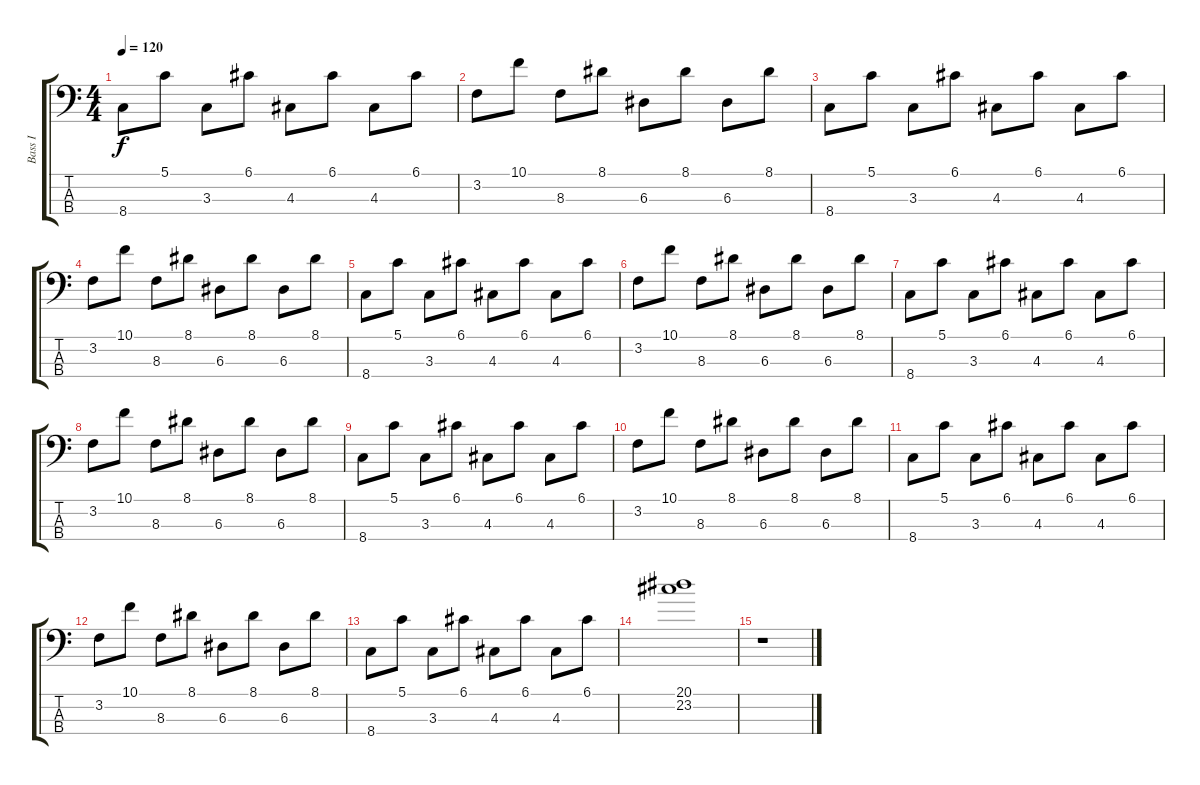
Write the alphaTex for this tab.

\track ("Bass I" "Bass I") {instrument acousticbass}
\staff {score tabs}
\tuning (G2 D2 A1 E1) {hide}
\ts (4 4)
\tempo 120
\clef f4
\ks c
8.4.8{dy f} 5.1.8 3.3.8 6.1.8 4.3.8 6.1.8 4.3.8 6.1.8 |
3.2.8 10.1.8 8.3.8 8.1.8 6.3.8 8.1.8 6.3.8 8.1.8 |
8.4.8 5.1.8 3.3.8 6.1.8 4.3.8 6.1.8 4.3.8 6.1.8 |
3.2.8 10.1.8 8.3.8 8.1.8 6.3.8 8.1.8 6.3.8 8.1.8 |
8.4.8 5.1.8 3.3.8 6.1.8 4.3.8 6.1.8 4.3.8 6.1.8 |
3.2.8 10.1.8 8.3.8 8.1.8 6.3.8 8.1.8 6.3.8 8.1.8 |
8.4.8 5.1.8 3.3.8 6.1.8 4.3.8 6.1.8 4.3.8 6.1.8 |
3.2.8 10.1.8 8.3.8 8.1.8 6.3.8 8.1.8 6.3.8 8.1.8 |
8.4.8 5.1.8 3.3.8 6.1.8 4.3.8 6.1.8 4.3.8 6.1.8 |
3.2.8 10.1.8 8.3.8 8.1.8 6.3.8 8.1.8 6.3.8 8.1.8 |
8.4.8 5.1.8 3.3.8 6.1.8 4.3.8 6.1.8 4.3.8 6.1.8 |
3.2.8 10.1.8 8.3.8 8.1.8 6.3.8 8.1.8 6.3.8 8.1.8 |
8.4.8 5.1.8 3.3.8 6.1.8 4.3.8 6.1.8 4.3.8 6.1.8 |
(20.1 23.2).1 |
r.1
